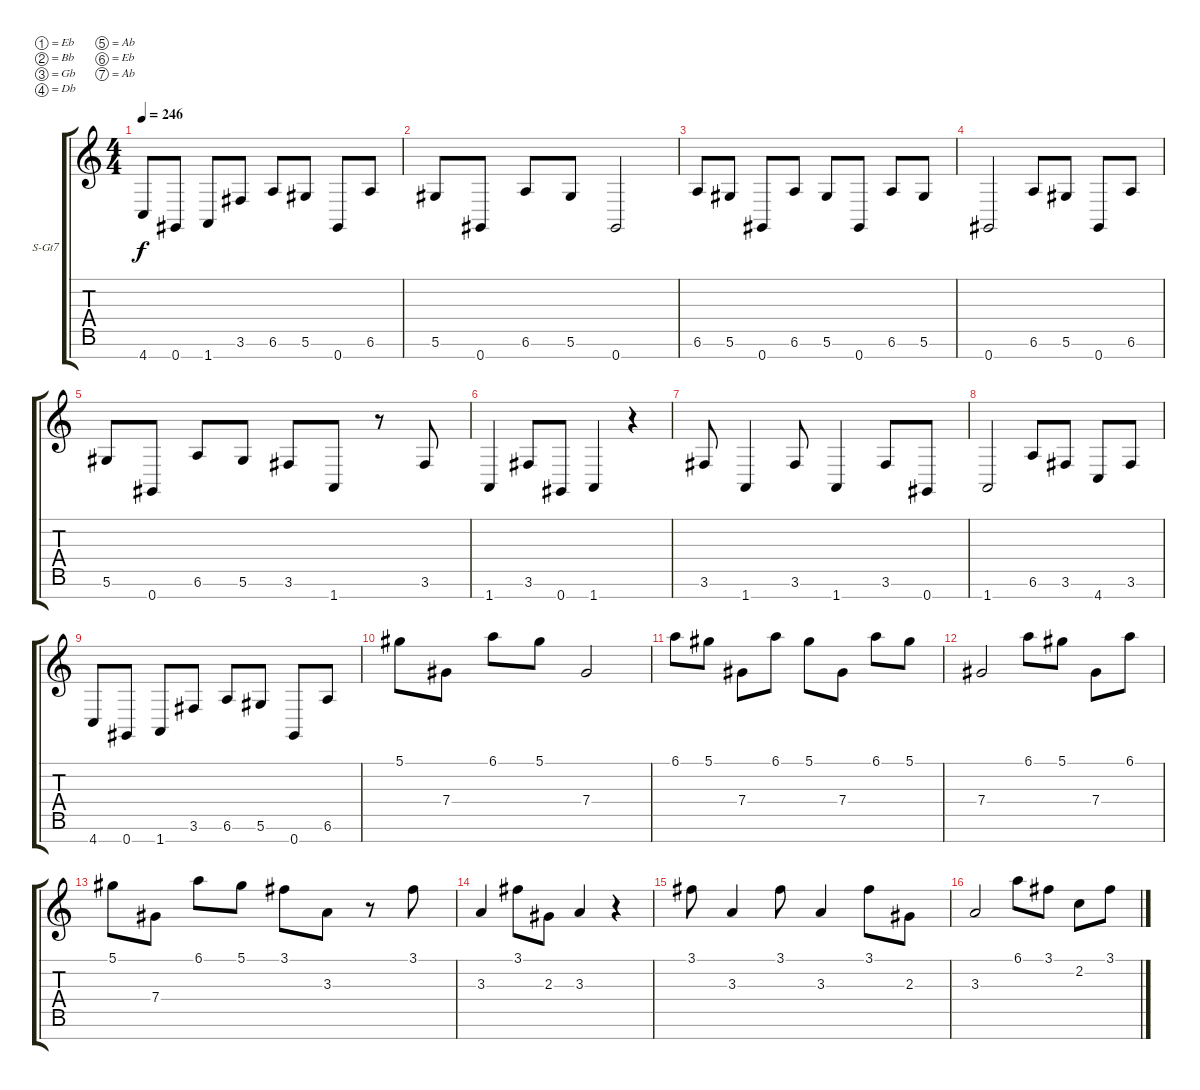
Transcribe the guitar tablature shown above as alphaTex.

\bracketExtendMode groupsimilarinstruments
\firstSystemTrackNameOrientation horizontal
\otherSystemsTrackNameOrientation horizontal
\track ("Keys (MIDI)" "S-Gt7") {instrument acousticgrandpiano}
\staff {score tabs}
\tuning (Eb4 Bb3 Gb3 Db3 Ab2 Eb2 Ab1)
\displaytranspose 12
\ts (4 4)
\tempo 246
\clef g2
\ks c
4.7.8{dy f} 0.7.8 1.7.8 3.6.8 6.6.8 5.6.8 0.7.8 6.6.8 |
5.6.8 0.7.8 6.6.8 5.6.8 0.7.2 |
6.6.8 5.6.8 0.7.8 6.6.8 5.6.8 0.7.8 6.6.8 5.6.8 |
0.7.2 6.6.8 5.6.8 0.7.8 6.6.8 |
5.6.8 0.7.8 6.6.8 5.6.8 3.6.8 1.7.8 r.8 3.6.8 |
1.7.4 3.6.8 0.7.8 1.7.4 r.4 |
3.6.8 1.7.4 3.6.8 1.7.4 3.6.8 0.7.8 |
1.7.2 6.6.8 3.6.8 4.7.8 3.6.8 |
4.7.8 0.7.8 1.7.8 3.6.8 6.6.8 5.6.8 0.7.8 6.6.8 |
5.1.8 7.4.8 6.1.8 5.1.8 7.4.2 |
6.1.8 5.1.8 7.4.8 6.1.8 5.1.8 7.4.8 6.1.8 5.1.8 |
7.4.2 6.1.8 5.1.8 7.4.8 6.1.8 |
5.1.8 7.4.8 6.1.8 5.1.8 3.1.8 3.3.8 r.8 3.1.8 |
3.3.4 3.1.8 2.3.8 3.3.4 r.4 |
3.1.8 3.3.4 3.1.8 3.3.4 3.1.8 2.3.8 |
3.3.2 6.1.8 3.1.8 2.2.8 3.1.8
